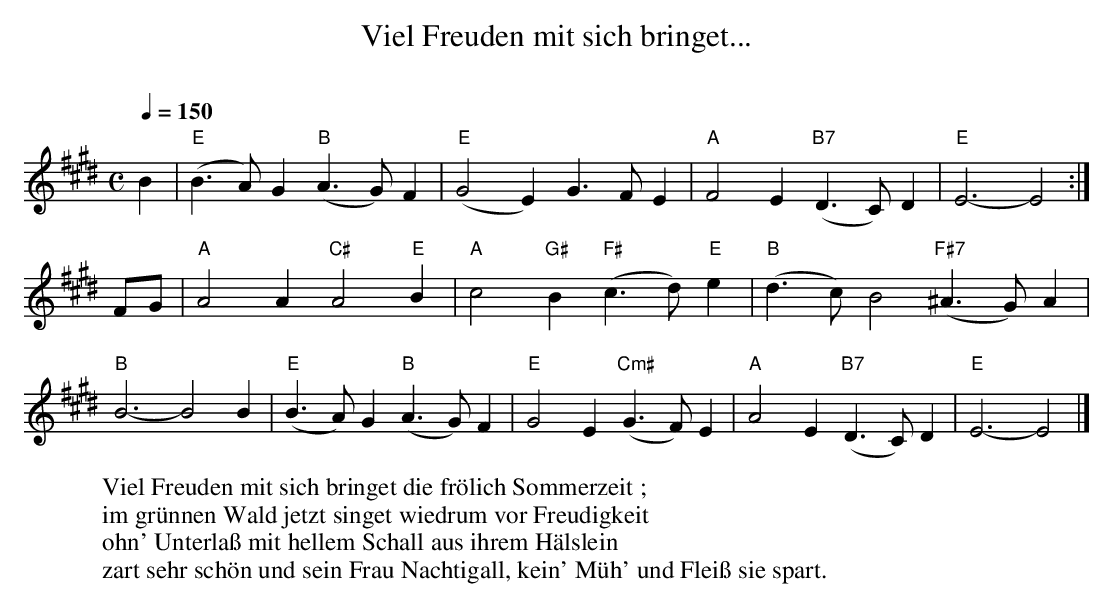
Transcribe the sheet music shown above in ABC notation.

X:1
T:Viel Freuden mit sich bringet...
O:
M:C
L:1/4
Q:1/4=150
K:E
B | "E"(B>A) G "B"(A>G) F | "E"(G2-E) G>F E | "A"F2 E "B7"(D>C) D | "E" E3-E2 :|
F/G/ | "A"A2 A "C#"A2 "E"B | "A"c2 "G#"B "F#"(c>d) "E"e | "B"(d>c) B2 "F#7"(^A>G) A |
"B"B3-B2 B | "E"(B>A) G "B"(A>G) F | "E"G2 E "Cm#"(G>F) E | "A"A2 E "B7"(D>C) D | "E"E3-E2 |]
W:Viel Freuden mit sich bringet die frölich Sommerzeit ;
W:im grünnen Wald jetzt singet wiedrum vor Freudigkeit
W:ohn' Unterlaß mit hellem Schall aus ihrem Hälslein
W:zart sehr schön und sein Frau Nachtigall, kein' Müh' und Fleiß sie spart.
